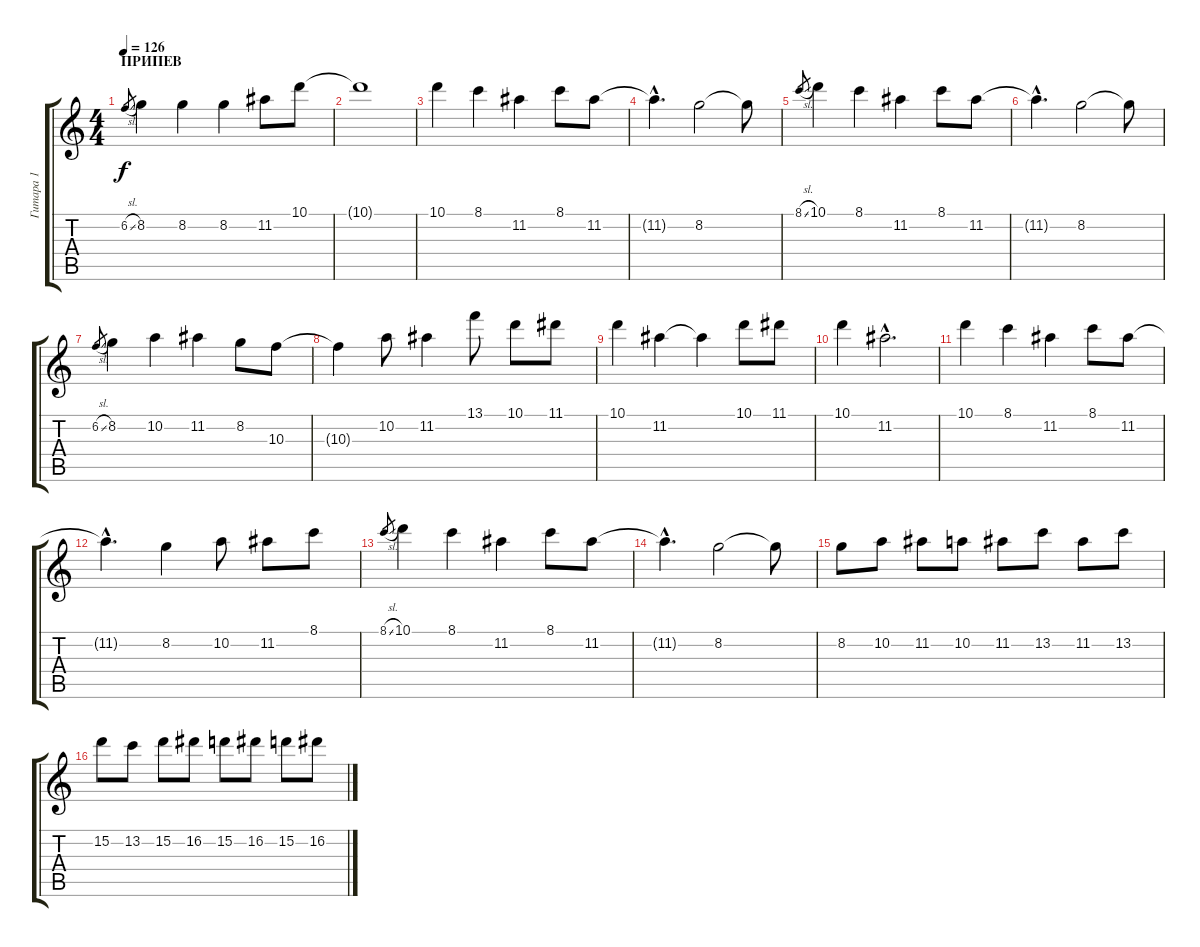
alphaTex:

\track ("Гитара 1" "Гитара 1") {instrument distortionguitar}
\staff {score tabs}
\tuning (E4 B3 G3 D3 A2 E2) {hide}
\ts (4 4)
\section ("" "ПРИПЕВ")
\tempo 126
\clef g2
\ks c
6.2{sl}.8{gr dy f} 8.2.4 8.2.4 8.2.4 11.2.8 10.1.8 |
10.1{t}.1 |
10.1.4 8.1.4 11.2.4 8.1.8 11.2.8 |
11.2{hac t}.4{d} 8.2.2 8.2{t}.8 |
8.1{sl}.8{gr} 10.1.4 8.1.4 11.2.4 8.1.8 11.2.8 |
11.2{hac t}.4{d} 8.2.2 8.2{t}.8 |
6.2{sl}.8{gr} 8.2.4 10.2.4 11.2.4 8.2.8 10.3.8 |
10.3{t}.4 10.2.8 11.2.4 13.1.8 10.1.8 11.1.8 |
10.1.4 11.2.4 11.2{t}.4 10.1.8 11.1.8 |
10.1.4 11.2{hac}.2{d} |
10.1.4 8.1.4 11.2.4 8.1.8 11.2.8 |
11.2{hac t}.4{d} 8.2.4 10.2.8 11.2.8 8.1.8 |
8.1{sl}.8{gr} 10.1.4 8.1.4 11.2.4 8.1.8 11.2.8 |
11.2{hac t}.4{d} 8.2.2 8.2{t}.8 |
8.2.8 10.2.8 11.2.8 10.2.8 11.2.8 13.2.8 11.2.8 13.2.8 |
15.2.8 13.2.8 15.2.8 16.2.8 15.2.8 16.2.8 15.2.8 16.2.8
